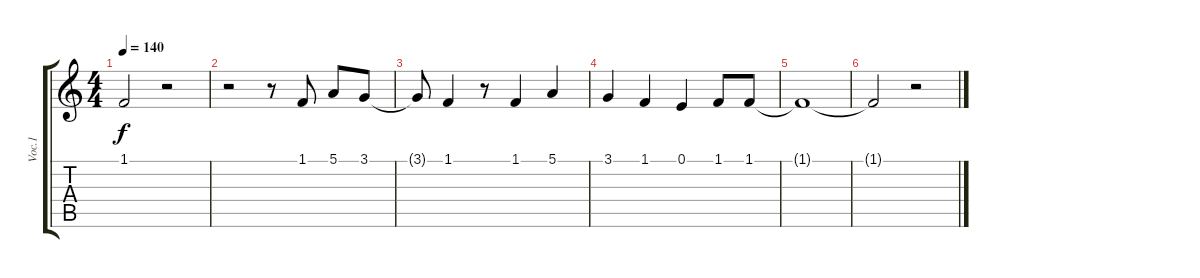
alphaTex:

\track ("Voc.1" "Voc.1") {instrument altosax}
\staff {score tabs}
\tuning (E4 B3 G3 D3 A2 E2) {hide}
\ts (4 4)
\tempo 140
\clef g2
\ks c
1.1{t}.2{dy f} r.2 |
r.2 r.8 1.1.8 5.1.8 3.1.8 |
3.1{t}.8 1.1.4 r.8 1.1.4 5.1.4 |
3.1.4 1.1.4 0.1.4 1.1.8 1.1.8 |
1.1{t}.1 |
1.1{t}.2 r.2
